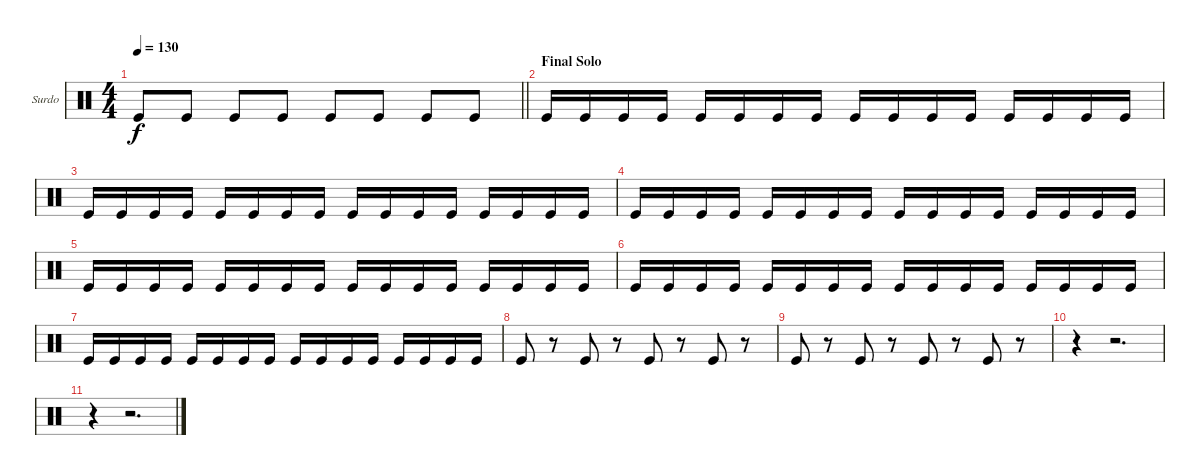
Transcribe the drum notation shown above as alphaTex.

\bracketExtendMode groupsimilarinstruments
\firstSystemTrackNameOrientation horizontal
\otherSystemsTrackNameOrientation horizontal
\track ("Surdo" "Surdo") {instrument percussion}
\staff {score}
\articulation defaults
\ts (4 4)
\tempo 130
\clef neutral
\barLineRight lightlight
\ks c "Kick (hit)".8{dy f} "Kick (hit)".8 "Kick (hit)".8 "Kick (hit)".8 "Kick (hit)".8 "Kick (hit)".8 "Kick (hit)".8 "Kick (hit)".8
|
\section ("" "Final Solo")
"Kick (hit)".16 "Kick (hit)".16 "Kick (hit)".16 "Kick (hit)".16 "Kick (hit)".16 "Kick (hit)".16 "Kick (hit)".16 "Kick (hit)".16 "Kick (hit)".16 "Kick (hit)".16 "Kick (hit)".16 "Kick (hit)".16 "Kick (hit)".16 "Kick (hit)".16 "Kick (hit)".16 "Kick (hit)".16 |
"Kick (hit)".16 "Kick (hit)".16 "Kick (hit)".16 "Kick (hit)".16 "Kick (hit)".16 "Kick (hit)".16 "Kick (hit)".16 "Kick (hit)".16 "Kick (hit)".16 "Kick (hit)".16 "Kick (hit)".16 "Kick (hit)".16 "Kick (hit)".16 "Kick (hit)".16 "Kick (hit)".16 "Kick (hit)".16 |
"Kick (hit)".16 "Kick (hit)".16 "Kick (hit)".16 "Kick (hit)".16 "Kick (hit)".16 "Kick (hit)".16 "Kick (hit)".16 "Kick (hit)".16 "Kick (hit)".16 "Kick (hit)".16 "Kick (hit)".16 "Kick (hit)".16 "Kick (hit)".16 "Kick (hit)".16 "Kick (hit)".16 "Kick (hit)".16 |
"Kick (hit)".16 "Kick (hit)".16 "Kick (hit)".16 "Kick (hit)".16 "Kick (hit)".16 "Kick (hit)".16 "Kick (hit)".16 "Kick (hit)".16 "Kick (hit)".16 "Kick (hit)".16 "Kick (hit)".16 "Kick (hit)".16 "Kick (hit)".16 "Kick (hit)".16 "Kick (hit)".16 "Kick (hit)".16 |
"Kick (hit)".16 "Kick (hit)".16 "Kick (hit)".16 "Kick (hit)".16 "Kick (hit)".16 "Kick (hit)".16 "Kick (hit)".16 "Kick (hit)".16 "Kick (hit)".16 "Kick (hit)".16 "Kick (hit)".16 "Kick (hit)".16 "Kick (hit)".16 "Kick (hit)".16 "Kick (hit)".16 "Kick (hit)".16 |
"Kick (hit)".16 "Kick (hit)".16 "Kick (hit)".16 "Kick (hit)".16 "Kick (hit)".16 "Kick (hit)".16 "Kick (hit)".16 "Kick (hit)".16 "Kick (hit)".16 "Kick (hit)".16 "Kick (hit)".16 "Kick (hit)".16 "Kick (hit)".16 "Kick (hit)".16 "Kick (hit)".16 "Kick (hit)".16 |
"Kick (hit)".8 r.8 "Kick (hit)".8 r.8 "Kick (hit)".8 r.8 "Kick (hit)".8 r.8 |
"Kick (hit)".8 r.8 "Kick (hit)".8 r.8 "Kick (hit)".8 r.8 "Kick (hit)".8 r.8 |
r.4 r.2{d} |
r.4 r.2{d}
